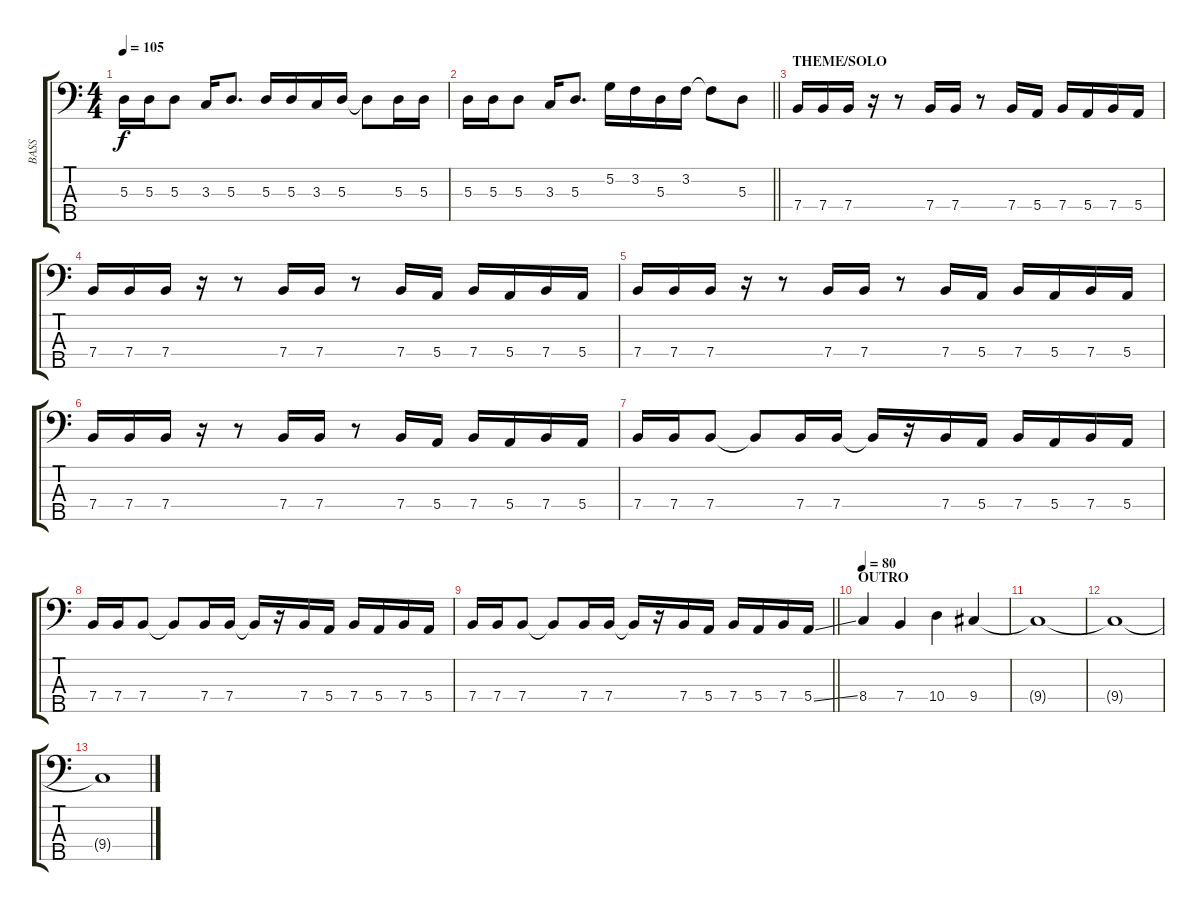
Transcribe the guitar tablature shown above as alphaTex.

\track ("BASS" "BASS") {instrument electricbassfinger}
\staff {score tabs}
\tuning (G2 D2 A1 E1 B0) {hide}
\ts (4 4)
\tempo 105
\clef f4
\ks c
5.3.16{dy f} 5.3.16 5.3.8 3.3.16 5.3.8{d} 5.3.16 5.3.16 3.3.16 5.3.16 5.3{t}.8 5.3.16 5.3.16 |
\barLineRight lightlight
5.3.16 5.3.16 5.3.8 3.3.16 5.3.8{d} 5.2.16 3.2.16 5.3.16 3.2.16 3.2{t}.8 5.3.8 |
\section ("" "THEME/SOLO")
7.4.16 7.4.16 7.4.16 r.16 r.8 7.4.16 7.4.16 r.8 7.4.16 5.4.16 7.4.16 5.4.16 7.4.16 5.4.16 |
7.4.16 7.4.16 7.4.16 r.16 r.8 7.4.16 7.4.16 r.8 7.4.16 5.4.16 7.4.16 5.4.16 7.4.16 5.4.16 |
7.4.16 7.4.16 7.4.16 r.16 r.8 7.4.16 7.4.16 r.8 7.4.16 5.4.16 7.4.16 5.4.16 7.4.16 5.4.16 |
7.4.16 7.4.16 7.4.16 r.16 r.8 7.4.16 7.4.16 r.8 7.4.16 5.4.16 7.4.16 5.4.16 7.4.16 5.4.16 |
7.4.16 7.4.16 7.4.8 7.4{t}.8 7.4.16 7.4.16 7.4{t}.16 r.16 7.4.16 5.4.16 7.4.16 5.4.16 7.4.16 5.4.16 |
7.4.16 7.4.16 7.4.8 7.4{t}.8 7.4.16 7.4.16 7.4{t}.16 r.16 7.4.16 5.4.16 7.4.16 5.4.16 7.4.16 5.4.16 |
\barLineRight lightlight
7.4.16 7.4.16 7.4.8 7.4{t}.8 7.4.16 7.4.16 7.4{t}.16 r.16 7.4.16 5.4.16 7.4.16 5.4.16 7.4.16 5.4{ss}.16 |
\section ("" "OUTRO")
\tempo 80
8.4.4 7.4.4 10.4.4 9.4.4 |
9.4{t}.1 |
9.4{t}.1 |
9.4{t}.1
